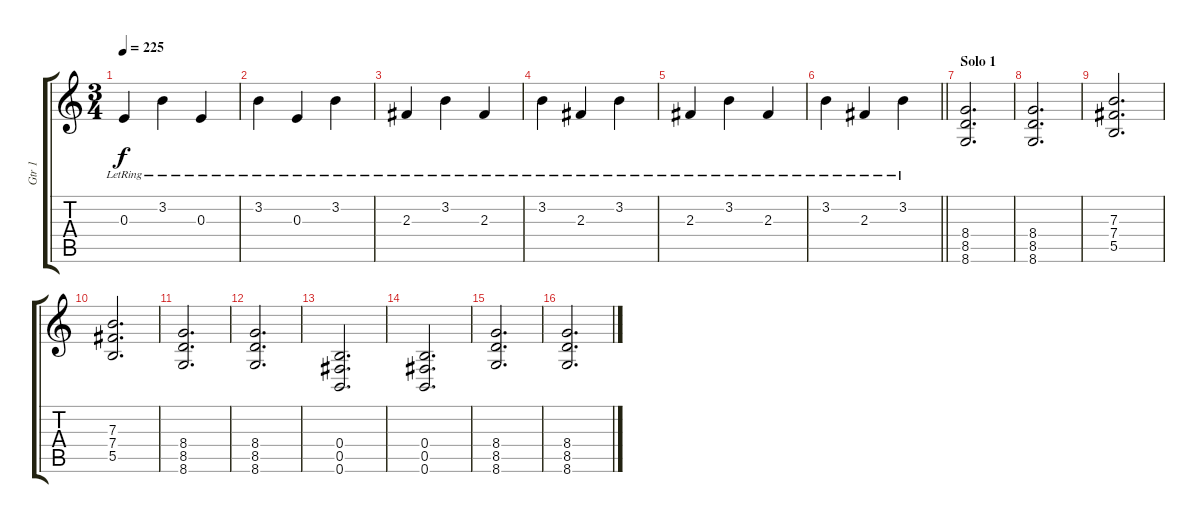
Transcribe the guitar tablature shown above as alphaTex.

\track ("Gtr 1" "Gtr 1") {instrument distortionguitar}
\staff {score tabs}
\tuning (Db4 Ab3 E3 B2 Gb2 B1) {hide}
\ts (3 4)
\tempo 225
\clef g2
\ks c
0.3{lr}.4{dy f} 3.2{lr}.4 0.3{lr}.4 |
3.2{lr}.4 0.3{lr}.4 3.2{lr}.4 |
2.3{lr}.4 3.2{lr}.4 2.3{lr}.4 |
3.2{lr}.4 2.3{lr}.4 3.2{lr}.4 |
2.3{lr}.4 3.2{lr}.4 2.3{lr}.4 |
\barLineRight lightlight
3.2{lr}.4 2.3{lr}.4 3.2{lr}.4 |
\section ("" "Solo 1")
(8.4 8.5 8.6).2{d instrument distortionguitar} |
(8.4 8.5 8.6).2{d} |
(7.3 7.4 5.5).2{d} |
(7.3 7.4 5.5).2{d} |
(8.4 8.5 8.6).2{d} |
(8.4 8.5 8.6).2{d} |
(0.4 0.5 0.6).2{d} |
(0.4 0.5 0.6).2{d} |
(8.4 8.5 8.6).2{d} |
(8.4 8.5 8.6).2{d}
